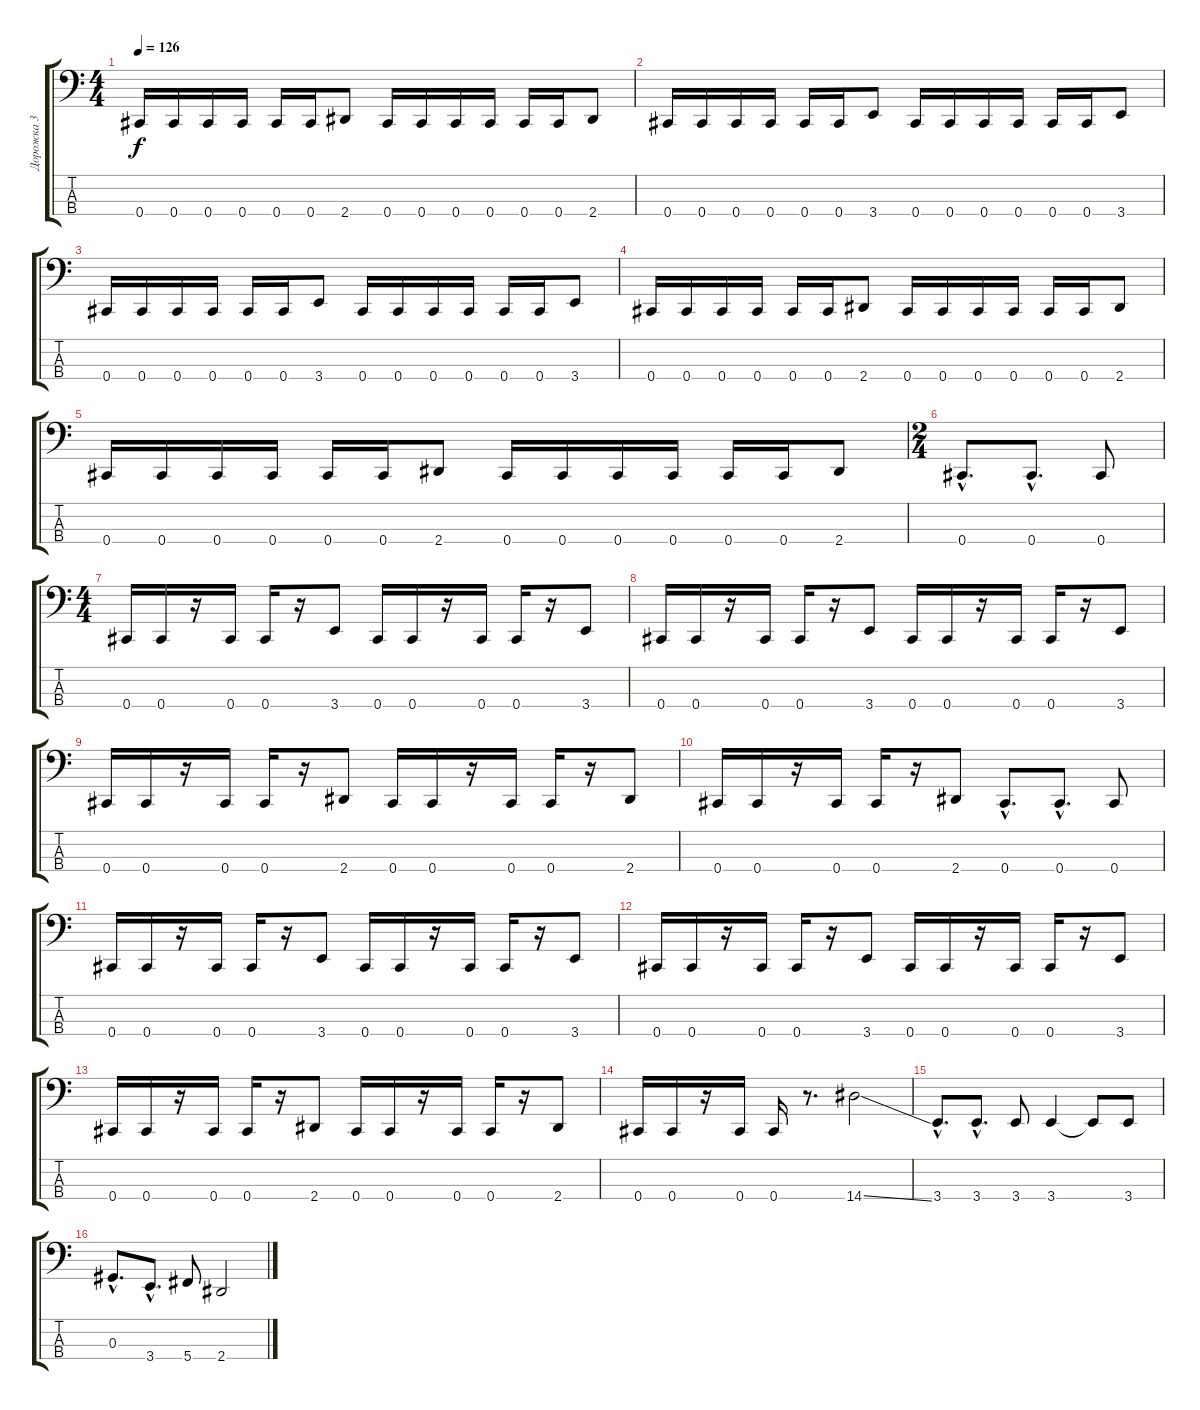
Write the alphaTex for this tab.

\track ("Дорожка 3" "Дорожка 3") {instrument electricbasspick}
\staff {score tabs}
\tuning (Gb2 Db2 Ab1 Db1) {hide}
\ts (4 4)
\tempo 126
\clef f4
\ks c
0.4.16{dy f} 0.4.16 0.4.16 0.4.16 0.4.16 0.4.16 2.4.8 0.4.16 0.4.16 0.4.16 0.4.16 0.4.16 0.4.16 2.4.8 |
0.4.16 0.4.16 0.4.16 0.4.16 0.4.16 0.4.16 3.4.8 0.4.16 0.4.16 0.4.16 0.4.16 0.4.16 0.4.16 3.4.8 |
0.4.16 0.4.16 0.4.16 0.4.16 0.4.16 0.4.16 3.4.8 0.4.16 0.4.16 0.4.16 0.4.16 0.4.16 0.4.16 3.4.8 |
0.4.16 0.4.16 0.4.16 0.4.16 0.4.16 0.4.16 2.4.8 0.4.16 0.4.16 0.4.16 0.4.16 0.4.16 0.4.16 2.4.8 |
0.4.16 0.4.16 0.4.16 0.4.16 0.4.16 0.4.16 2.4.8 0.4.16 0.4.16 0.4.16 0.4.16 0.4.16 0.4.16 2.4.8 |
\ts (2 4)
0.4{hac}.8{d} 0.4{hac}.8{d} 0.4.8 |
\ts (4 4)
0.4.16 0.4.16 r.16 0.4.16 0.4.16 r.16 3.4.8 0.4.16 0.4.16 r.16 0.4.16 0.4.16 r.16 3.4.8 |
0.4.16 0.4.16 r.16 0.4.16 0.4.16 r.16 3.4.8 0.4.16 0.4.16 r.16 0.4.16 0.4.16 r.16 3.4.8 |
0.4.16 0.4.16 r.16 0.4.16 0.4.16 r.16 2.4.8 0.4.16 0.4.16 r.16 0.4.16 0.4.16 r.16 2.4.8 |
0.4.16 0.4.16 r.16 0.4.16 0.4.16 r.16 2.4.8 0.4{hac}.8{d} 0.4{hac}.8{d} 0.4.8 |
0.4.16 0.4.16 r.16 0.4.16 0.4.16 r.16 3.4.8 0.4.16 0.4.16 r.16 0.4.16 0.4.16 r.16 3.4.8 |
0.4.16 0.4.16 r.16 0.4.16 0.4.16 r.16 3.4.8 0.4.16 0.4.16 r.16 0.4.16 0.4.16 r.16 3.4.8 |
0.4.16 0.4.16 r.16 0.4.16 0.4.16 r.16 2.4.8 0.4.16 0.4.16 r.16 0.4.16 0.4.16 r.16 2.4.8 |
0.4.16 0.4.16 r.16 0.4.16 0.4.16 r.8{d} 14.4{ss}.2 |
3.4{hac}.8{d} 3.4{hac}.8{d} 3.4.8 3.4.4 3.4{t}.8 3.4.8 |
0.3{hac}.8{d} 3.4{hac}.8{d} 5.4.8 2.4.2
